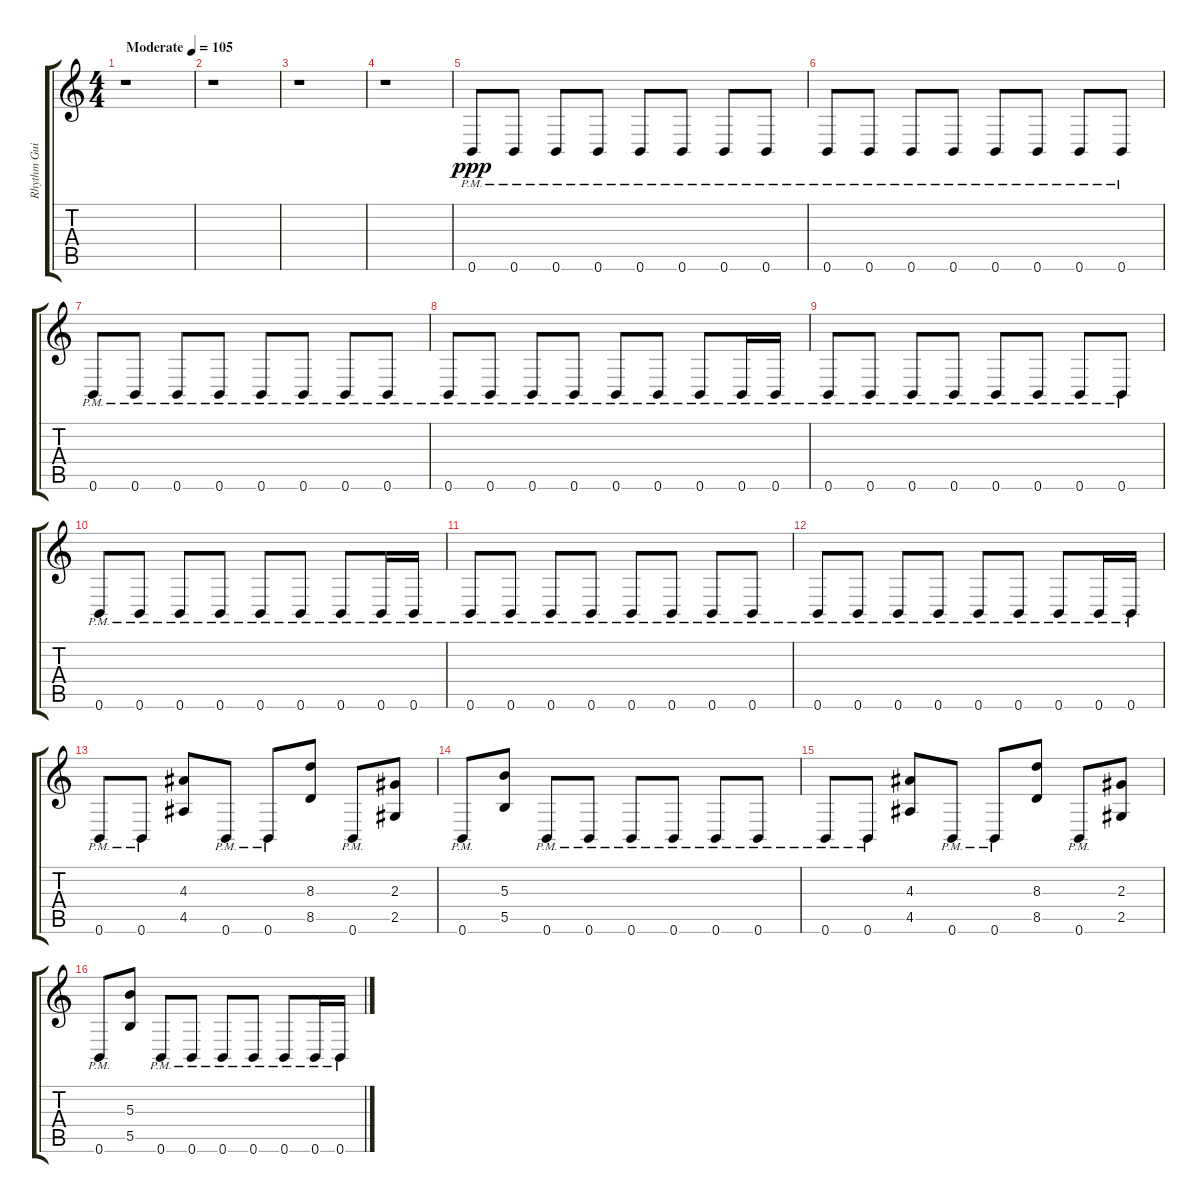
\track ("Rhythm Guitar 1" "Rhythm Gui") {instrument distortionguitar}
\staff {score tabs}
\tuning (Eb4 B3 Gb3 B2 Gb2 B1) {hide}
\ts (4 4)
\tempo (105 "Moderate")
\clef g2
\ks c
r.1{dy ppp instrument distortionguitar} |
r.1 |
r.1 |
r.1 |
0.6{pm}.8 0.6{pm}.8 0.6{pm}.8 0.6{pm}.8 0.6{pm}.8 0.6{pm}.8 0.6{pm}.8 0.6{pm}.8 |
0.6{pm}.8 0.6{pm}.8 0.6{pm}.8 0.6{pm}.8 0.6{pm}.8 0.6{pm}.8 0.6{pm}.8 0.6{pm}.8 |
0.6{pm}.8 0.6{pm}.8 0.6{pm}.8 0.6{pm}.8 0.6{pm}.8 0.6{pm}.8 0.6{pm}.8 0.6{pm}.8 |
0.6{pm}.8 0.6{pm}.8 0.6{pm}.8 0.6{pm}.8 0.6{pm}.8 0.6{pm}.8 0.6{pm}.8 0.6{pm}.16 0.6{pm}.16 |
0.6{pm}.8 0.6{pm}.8 0.6{pm}.8 0.6{pm}.8 0.6{pm}.8 0.6{pm}.8 0.6{pm}.8 0.6{pm}.8 |
0.6{pm}.8 0.6{pm}.8 0.6{pm}.8 0.6{pm}.8 0.6{pm}.8 0.6{pm}.8 0.6{pm}.8 0.6{pm}.16 0.6{pm}.16 |
0.6{pm}.8 0.6{pm}.8 0.6{pm}.8 0.6{pm}.8 0.6{pm}.8 0.6{pm}.8 0.6{pm}.8 0.6{pm}.8 |
0.6{pm}.8 0.6{pm}.8 0.6{pm}.8 0.6{pm}.8 0.6{pm}.8 0.6{pm}.8 0.6{pm}.8 0.6{pm}.16 0.6{pm}.16 |
0.6{pm}.8 0.6{pm}.8 (4.3 4.5).8 0.6{pm}.8 0.6{pm}.8 (8.3 8.5).8 0.6{pm}.8 (2.3 2.5).8 |
0.6{pm}.8 (5.3 5.5).8 0.6{pm}.8 0.6{pm}.8 0.6{pm}.8 0.6{pm}.8 0.6{pm}.8 0.6{pm}.8 |
0.6{pm}.8 0.6{pm}.8 (4.3 4.5).8 0.6{pm}.8 0.6{pm}.8 (8.3 8.5).8 0.6{pm}.8 (2.3 2.5).8 |
0.6{pm}.8 (5.3 5.5).8 0.6{pm}.8 0.6{pm}.8 0.6{pm}.8 0.6{pm}.8 0.6{pm}.8 0.6{pm}.16 0.6{pm}.16
